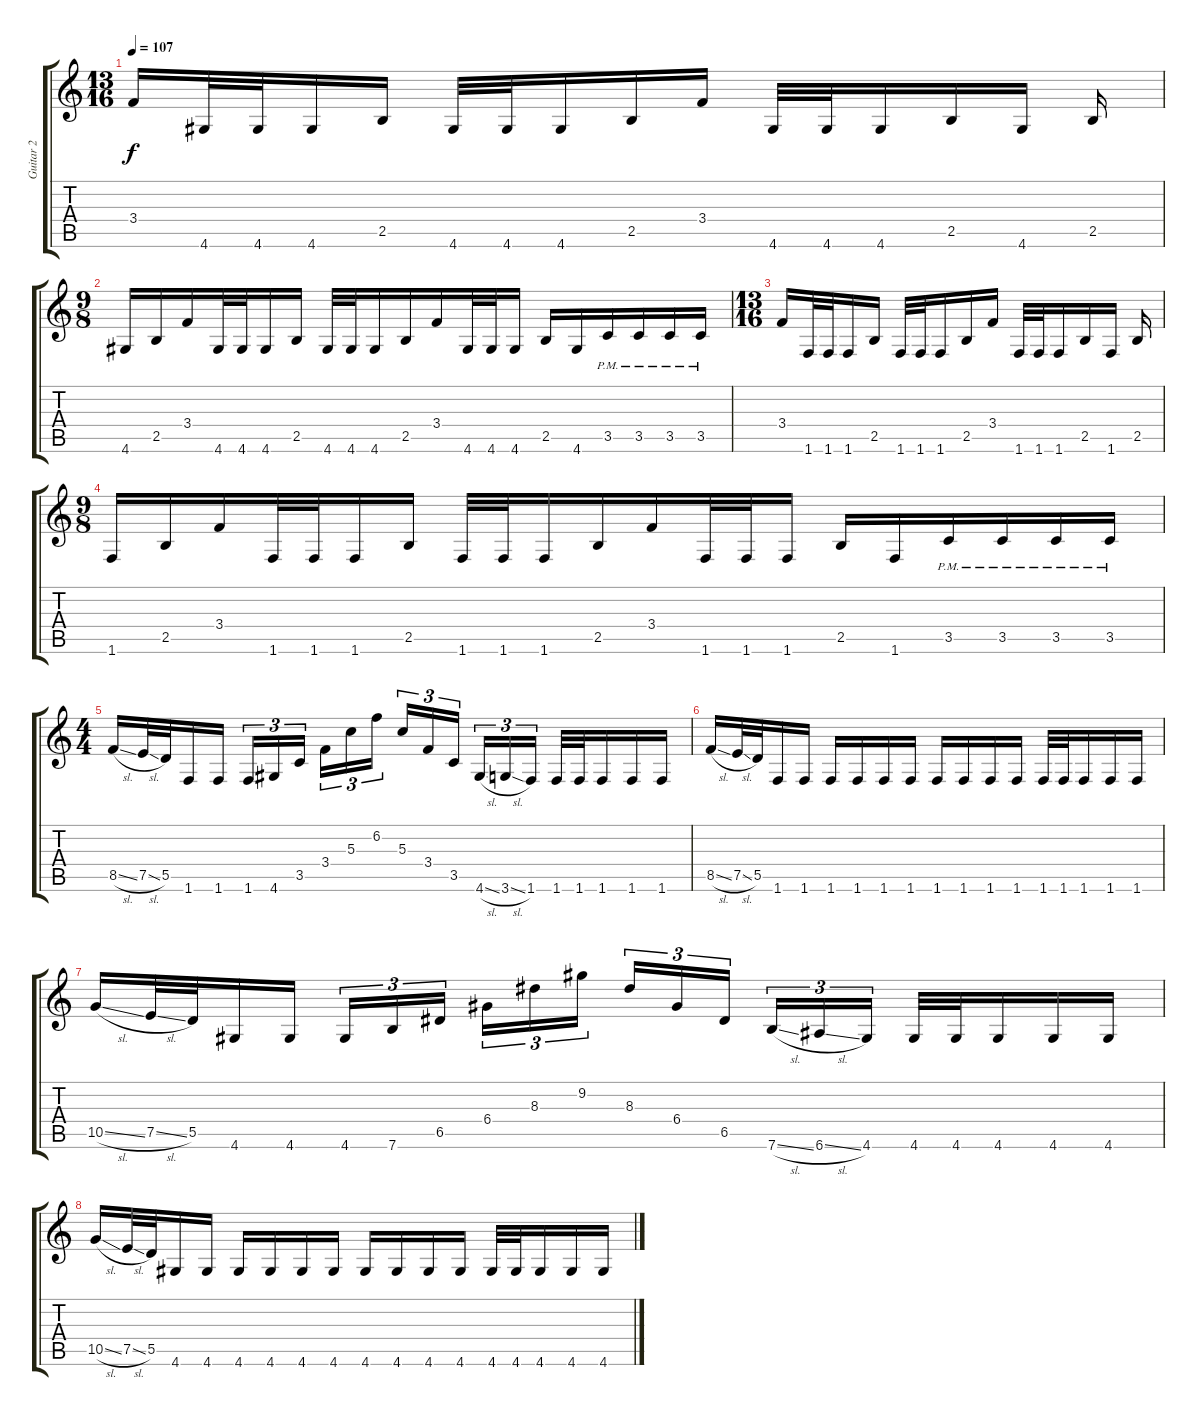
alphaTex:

\track ("Guitar 2" "Guitar 2") {instrument distortionguitar}
\staff {score tabs}
\tuning (E4 B3 G3 D3 A2 E2) {hide}
\ts (13 16)
\tempo 107
\clef g2
\ks c
3.4.16{dy f} 4.6.32 4.6.32 4.6.16 2.5.16 4.6.32 4.6.32 4.6.16 2.5.16 3.4.16 4.6.32 4.6.32 4.6.16 2.5.16 4.6.16 2.5.16 |
\ts (9 8)
4.6.16 2.5.16 3.4.16 4.6.32 4.6.32 4.6.16 2.5.16 4.6.32 4.6.32 4.6.16 2.5.16 3.4.16 4.6.32 4.6.32 4.6.16 2.5.16 4.6.16 3.5{pm}.16 3.5{pm}.16 3.5{pm}.16 3.5{pm}.16 |
\ts (13 16)
3.4.16 1.6.32 1.6.32 1.6.16 2.5.16 1.6.32 1.6.32 1.6.16 2.5.16 3.4.16 1.6.32 1.6.32 1.6.16 2.5.16 1.6.16 2.5.16 |
\ts (9 8)
1.6.16 2.5.16 3.4.16 1.6.32 1.6.32 1.6.16 2.5.16 1.6.32 1.6.32 1.6.16 2.5.16 3.4.16 1.6.32 1.6.32 1.6.16 2.5.16 1.6.16 3.5{pm}.16 3.5{pm}.16 3.5{pm}.16 3.5{pm}.16 |
\ts (4 4)
8.5{sl}.16 7.5{sl}.32 5.5.32 1.6.16 1.6.16 1.6.16{tu (3 2)} 4.6.16{tu (3 2)} 3.5.16{tu (3 2)} 3.4.16{tu (3 2)} 5.3.16{tu (3 2)} 6.2.16{tu (3 2)} 5.3.16{tu (3 2)} 3.4.16{tu (3 2)} 3.5.16{tu (3 2)} 4.6{sl}.16{tu (3 2)} 3.6{sl}.16{tu (3 2)} 1.6.16{tu (3 2)} 1.6.32 1.6.32 1.6.16 1.6.16 1.6.16 |
8.5{sl}.16 7.5{sl}.32 5.5.32 1.6.16 1.6.16 1.6.16 1.6.16 1.6.16 1.6.16 1.6.16 1.6.16 1.6.16 1.6.16 1.6.32 1.6.32 1.6.16 1.6.16 1.6.16 |
10.5{sl}.16 7.5{sl}.32 5.5.32 4.6.16 4.6.16 4.6.16{tu (3 2)} 7.6.16{tu (3 2)} 6.5.16{tu (3 2)} 6.4.16{tu (3 2)} 8.3.16{tu (3 2)} 9.2.16{tu (3 2)} 8.3.16{tu (3 2)} 6.4.16{tu (3 2)} 6.5.16{tu (3 2)} 7.6{sl}.16{tu (3 2)} 6.6{sl}.16{tu (3 2)} 4.6.16{tu (3 2)} 4.6.32 4.6.32 4.6.16 4.6.16 4.6.16 |
10.5{sl}.16 7.5{sl}.32 5.5.32 4.6.16 4.6.16 4.6.16 4.6.16 4.6.16 4.6.16 4.6.16 4.6.16 4.6.16 4.6.16 4.6.32 4.6.32 4.6.16 4.6.16 4.6.16
